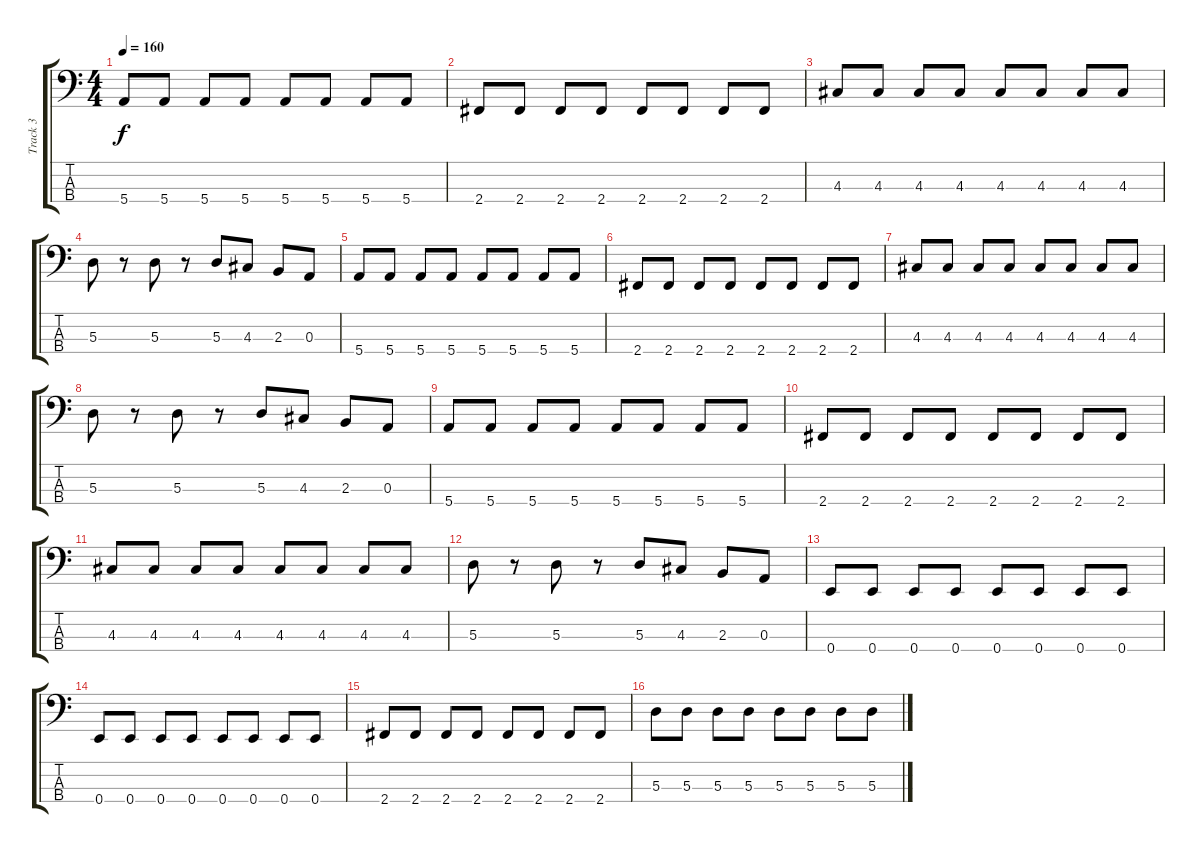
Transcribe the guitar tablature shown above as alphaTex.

\track ("Track 3" "Track 3") {instrument electricbasspick}
\staff {score tabs}
\tuning (G2 D2 A1 E1) {hide}
\ts (4 4)
\tempo 160
\clef f4
\ks c
5.4.8{dy f} 5.4.8 5.4.8 5.4.8 5.4.8 5.4.8 5.4.8 5.4.8 |
2.4.8 2.4.8 2.4.8 2.4.8 2.4.8 2.4.8 2.4.8 2.4.8 |
4.3.8 4.3.8 4.3.8 4.3.8 4.3.8 4.3.8 4.3.8 4.3.8 |
5.3.8 r.8 5.3.8 r.8 5.3.8 4.3.8 2.3.8 0.3.8 |
5.4.8 5.4.8 5.4.8 5.4.8 5.4.8 5.4.8 5.4.8 5.4.8 |
2.4.8 2.4.8 2.4.8 2.4.8 2.4.8 2.4.8 2.4.8 2.4.8 |
4.3.8 4.3.8 4.3.8 4.3.8 4.3.8 4.3.8 4.3.8 4.3.8 |
5.3.8 r.8 5.3.8 r.8 5.3.8 4.3.8 2.3.8 0.3.8 |
5.4.8 5.4.8 5.4.8 5.4.8 5.4.8 5.4.8 5.4.8 5.4.8 |
2.4.8 2.4.8 2.4.8 2.4.8 2.4.8 2.4.8 2.4.8 2.4.8 |
4.3.8 4.3.8 4.3.8 4.3.8 4.3.8 4.3.8 4.3.8 4.3.8 |
5.3.8 r.8 5.3.8 r.8 5.3.8 4.3.8 2.3.8 0.3.8 |
0.4.8 0.4.8 0.4.8 0.4.8 0.4.8 0.4.8 0.4.8 0.4.8 |
0.4.8 0.4.8 0.4.8 0.4.8 0.4.8 0.4.8 0.4.8 0.4.8 |
2.4.8 2.4.8 2.4.8 2.4.8 2.4.8 2.4.8 2.4.8 2.4.8 |
5.3.8 5.3.8 5.3.8 5.3.8 5.3.8 5.3.8 5.3.8 5.3.8
